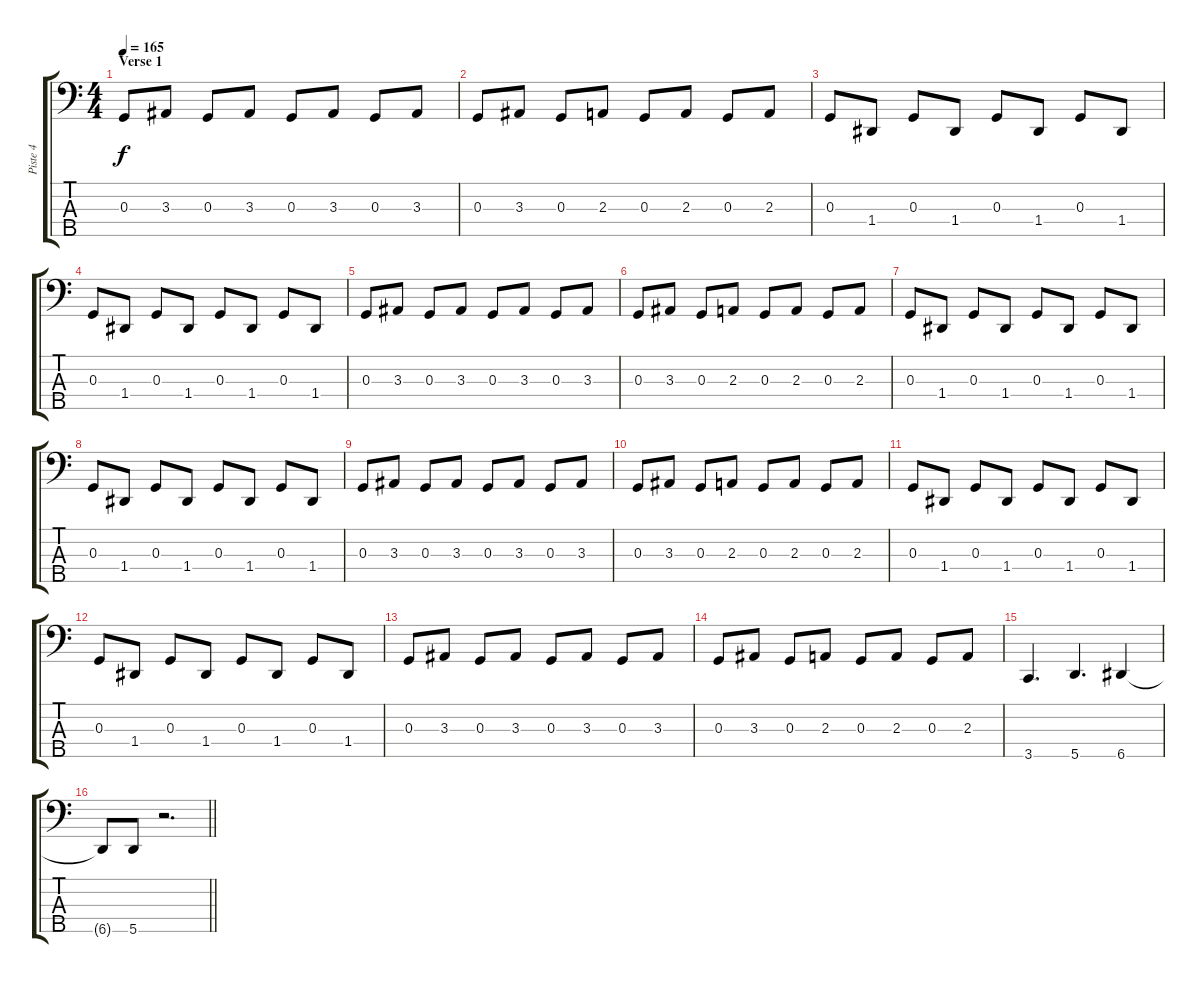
\track ("Piste 4" "Piste 4") {instrument electricbasspick}
\staff {score tabs}
\tuning (F2 C2 G1 D1 A0) {hide}
\ts (4 4)
\section ("" "Verse 1")
\tempo 165
\clef f4
\ks c
0.3.8{dy f} 3.3.8 0.3.8 3.3.8 0.3.8 3.3.8 0.3.8 3.3.8 |
0.3.8 3.3.8 0.3.8 2.3.8 0.3.8 2.3.8 0.3.8 2.3.8 |
0.3.8 1.4.8 0.3.8 1.4.8 0.3.8 1.4.8 0.3.8 1.4.8 |
0.3.8 1.4.8 0.3.8 1.4.8 0.3.8 1.4.8 0.3.8 1.4.8 |
0.3.8 3.3.8 0.3.8 3.3.8 0.3.8 3.3.8 0.3.8 3.3.8 |
0.3.8 3.3.8 0.3.8 2.3.8 0.3.8 2.3.8 0.3.8 2.3.8 |
0.3.8 1.4.8 0.3.8 1.4.8 0.3.8 1.4.8 0.3.8 1.4.8 |
0.3.8 1.4.8 0.3.8 1.4.8 0.3.8 1.4.8 0.3.8 1.4.8 |
0.3.8 3.3.8 0.3.8 3.3.8 0.3.8 3.3.8 0.3.8 3.3.8 |
0.3.8 3.3.8 0.3.8 2.3.8 0.3.8 2.3.8 0.3.8 2.3.8 |
0.3.8 1.4.8 0.3.8 1.4.8 0.3.8 1.4.8 0.3.8 1.4.8 |
0.3.8 1.4.8 0.3.8 1.4.8 0.3.8 1.4.8 0.3.8 1.4.8 |
0.3.8 3.3.8 0.3.8 3.3.8 0.3.8 3.3.8 0.3.8 3.3.8 |
0.3.8 3.3.8 0.3.8 2.3.8 0.3.8 2.3.8 0.3.8 2.3.8 |
3.5.4{d} 5.5.4{d} 6.5.4 |
\barLineRight lightlight
6.5{t}.8 5.5.8 r.2{d}
